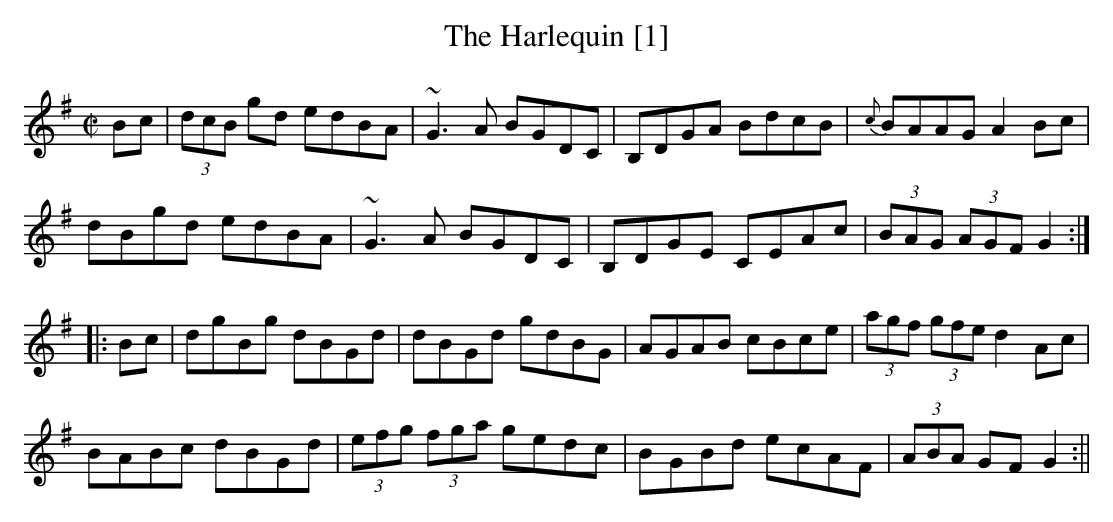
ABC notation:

X:1
T:Harlequin [1], The
M:C|
L:1/8
K:G
Bc | (3dcB gd edBA | ~G3A BGDC | B,DGA BdcB | {c}BAAG A2Bc |
dBgd edBA | ~G3A BGDC | B,DGE CEAc | (3BAG (3AGF G2 :|
|: Bc | dgBg dBGd | dBGd gdBG | AGAB cBce | (3agf (3gfe d2 Ac |
BABc dBGd | (3efg (3fga gedc | BGBd ecAF | (3ABA GF G2 :||
